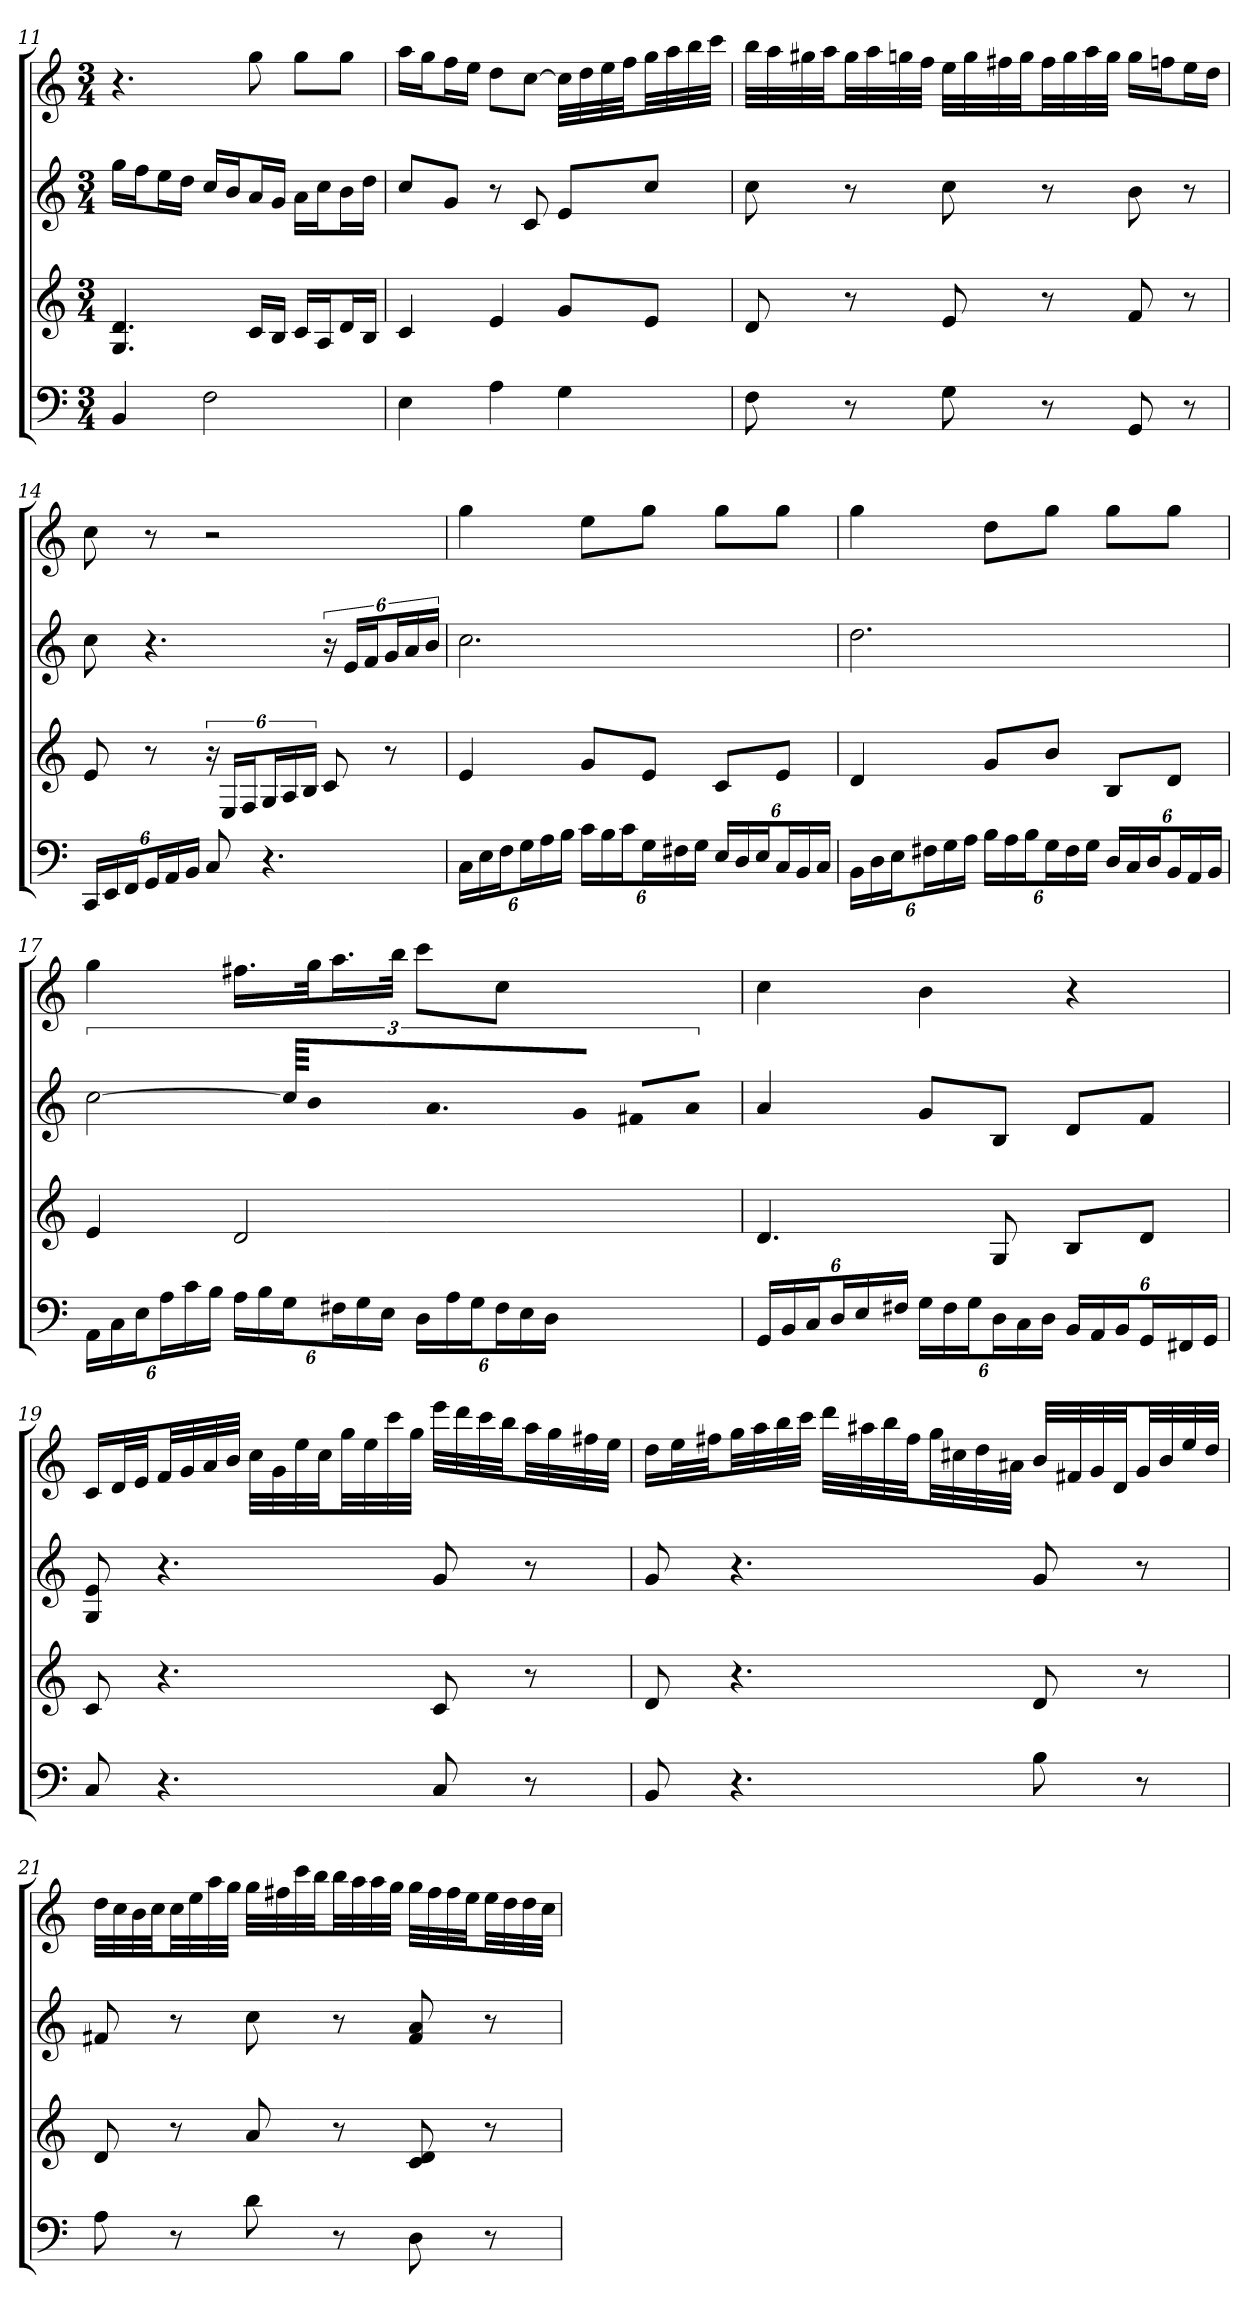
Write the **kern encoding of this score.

**kern	**kern	**kern	**kern
*part4	*part3	*part2	*part1
*staff4	*staff3	*staff2	*staff1
*k[]	*k[]	*k[]	*k[]
*C:	*C:	*C:	*C:
*M3/4	*M3/4	*M3/4	*M3/4
=11	=11	=11	=11
4BB	4.G 4.d	16ggLL	4.r
.	.	16ffJ	.
.	.	16eeL	.
.	.	16ddJJ	.
2F	.	16ccLL	.
.	.	16bJ	.
.	16cLL	16aL	8gg
.	16BJJ	16gJJ	.
.	16cLL	16aLL	8ggL
.	16AJ	16ccJ	.
.	16dL	16bL	8ggJ
.	16BJJ	16ddJJ	.
=12	=12	=12	=12
4E	4c	8ccL	16aaLL
.	.	.	16ggJ
.	.	8gJ	16ffL
.	.	.	16eeJJ
4A	4e	8r	8ddL
.	.	8c	[8ccJ
4G	8gL	8eL	32ccLLL]
.	.	.	32dd
.	.	.	32ee
.	.	.	32ffJJ
.	8eJ	8ccJ	32ggLL
.	.	.	32aa
.	.	.	32bb
.	.	.	32cccJJJ
=13	=13	=13	=13
8F	8d	8cc	32bbLLL
.	.	.	32aa
.	.	.	32gg#X
.	.	.	32aaJJ
8r	8r	8r	32gg#LL
.	.	.	32aa
.	.	.	32ggn
.	.	.	32ffJJJ
8G	8e	8cc	32eeLLL
.	.	.	32gg
.	.	.	32ff#X
.	.	.	32ggJJ
8r	8r	8r	32ff#LL
.	.	.	32gg
.	.	.	32aa
.	.	.	32ggJJJ
8GG	8f	8b	16ggLL
.	.	.	16ffnJ
8r	8r	8r	16eeL
.	.	.	16ddJJ
=14	=14	=14	=14
24CCLL	8e	8cc	8cc
24EE	.	.	.
24FFJ	.	.	.
24GGL	8r	4.r	8r
24AA	.	.	.
24BBJJ	.	.	.
8C	24r	.	2r
.	24ELL	.	.
.	24FJ	.	.
4.r	24GL	.	.
.	24A	.	.
.	24BJJ	.	.
.	8c	24r	.
.	.	24eLL	.
.	.	24fJ	.
.	8r	24gL	.
.	.	24a	.
.	.	24bJJ	.
=15	=15	=15	=15
24CLL	4e	2.cc	4gg
24E	.	.	.
24FJ	.	.	.
24GL	.	.	.
24A	.	.	.
24BJJ	.	.	.
24cLL	8gL	.	8eeL
24B	.	.	.
24cJ	.	.	.
24GL	8eJ	.	8ggJ
24F#X	.	.	.
24GJJ	.	.	.
24ELL	8cL	.	8ggL
24D	.	.	.
24EJ	.	.	.
24CL	8eJ	.	8ggJ
24BB	.	.	.
24CJJ	.	.	.
=16	=16	=16	=16
24BBLL	4d	2.dd	4gg
24D	.	.	.
24EJ	.	.	.
24F#XL	.	.	.
24G	.	.	.
24AJJ	.	.	.
24BLL	8gL	.	8ddL
24A	.	.	.
24BJ	.	.	.
24GL	8bJ	.	8ggJ
24F#	.	.	.
24GJJ	.	.	.
24DLL	8BL	.	8ggL
24C	.	.	.
24DJ	.	.	.
24BBL	8dJ	.	8ggJ
24AA	.	.	.
24BBJJ	.	.	.
=17	=17	=17	=17
24AALL	4e	[3cc	4gg
24C	.	.	.
24EJ	.	.	.
24AL	.	.	.
24c	.	.	.
24BJJ	.	.	.
24ALL	2d	.	16.ff#XLL
24B	.	.	.
24GJ	.	96ccKLLL]	.
.	.	32bJJ	32ggJk
24F#XL	.	16.aL	16.aaL
24G	.	.	.
24EJJ	.	.	.
.	.	32gJJk	32bbJJk
24DLL	.	8f#XL	8cccL
24A	.	.	.
24GJ	.	.	.
24F#L	.	8aJ	8ccJ
24E	.	.	.
24DJJ	.	.	.
=18	=18	=18	=18
24GGLL	4.d	4a	4cc
24BB	.	.	.
24CJ	.	.	.
24DL	.	.	.
24E	.	.	.
24F#XJJ	.	.	.
24GLL	.	8gL	4b
24F#	.	.	.
24GJ	.	.	.
24DL	8G	8BJ	.
24C	.	.	.
24DJJ	.	.	.
24BBLL	8BL	8dL	4r
24AA	.	.	.
24BBJ	.	.	.
24GGL	8dJ	8fJ	.
24FF#X	.	.	.
24GGJJ	.	.	.
=19	=19	=19	=19
8C	8c	8G 8e	16cLL
.	.	.	32dL
.	.	.	32eJJ
4.r	4.r	4.r	32fLL
.	.	.	32g
.	.	.	32a
.	.	.	32bJJJ
.	.	.	32ccLLL
.	.	.	32g
.	.	.	32ee
.	.	.	32ccJJ
.	.	.	32ggLL
.	.	.	32ee
.	.	.	32ccc
.	.	.	32ggJJJ
8C	8c	8g	32eeeLLL
.	.	.	32ddd
.	.	.	32ccc
.	.	.	32bbJJ
8r	8r	8r	32aaLL
.	.	.	32gg
.	.	.	32ff#X
.	.	.	32eeJJJ
=20	=20	=20	=20
8BB	8d	8g	16ddLL
.	.	.	32eeL
.	.	.	32ff#XJJ
4.r	4.r	4.r	32ggLL
.	.	.	32aa
.	.	.	32bb
.	.	.	32cccJJJ
.	.	.	32dddLLL
.	.	.	32aa#X
.	.	.	32bb
.	.	.	32ff#JJ
.	.	.	32ggLL
.	.	.	32cc#X
.	.	.	32dd
.	.	.	32a#XJJJ
8B	8d	8g	32bLLL
.	.	.	32f#X
.	.	.	32g
.	.	.	32dJJ
8r	8r	8r	32gLL
.	.	.	32b
.	.	.	32ee
.	.	.	32ddJJJ
=21	=21	=21	=21
8A	8d	8f#X	32ddLLL
.	.	.	32cc
.	.	.	32b
.	.	.	32ccJJ
8r	8r	8r	32ccLL
.	.	.	32ee
.	.	.	32aa
.	.	.	32ggJJJ
8d	8a	8cc	32ggLLL
.	.	.	32ff#X
.	.	.	32ccc
.	.	.	32bbJJ
8r	8r	8r	32bbLL
.	.	.	32aa
.	.	.	32aa
.	.	.	32ggJJJ
8D	8c 8d	8f# 8a	32ggLLL
.	.	.	32ff#
.	.	.	32ff#
.	.	.	32eeJJ
8r	8r	8r	32eeLL
.	.	.	32dd
.	.	.	32dd
.	.	.	32ccJJJ
=	=	=	=
*-	*-	*-	*-
